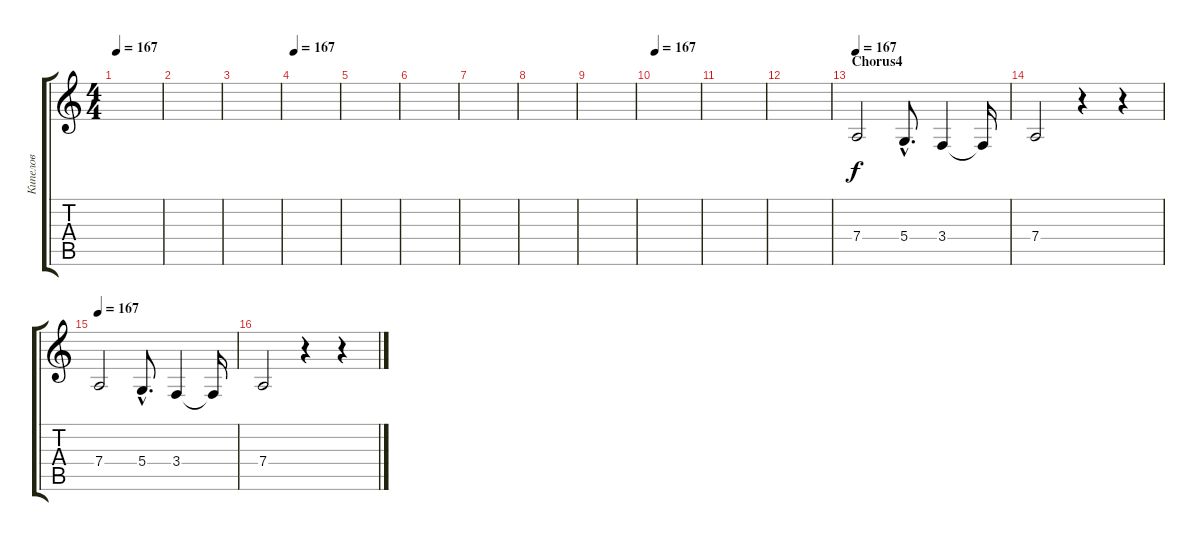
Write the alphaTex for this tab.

\track ("Кипелов" "Кипелов") {instrument tenorsax}
\staff {score tabs}
\tuning (E4 B3 G3 D3 A2 E2) {hide}
\ts (4 4)
\tempo 167
\clef g2
\ks c
|
|
|
\tempo 167
|
|
|
|
|
|
\tempo 167
|
|
|
\section ("" "Chorus4")
\tempo 167
7.4.2 5.4{hac}.8{d} 3.4.4 3.4{t}.16 |
7.4.2 r.4 r.4 |
\tempo 167
7.4.2 5.4{hac}.8{d} 3.4.4 3.4{t}.16 |
7.4.2 r.4 r.4
